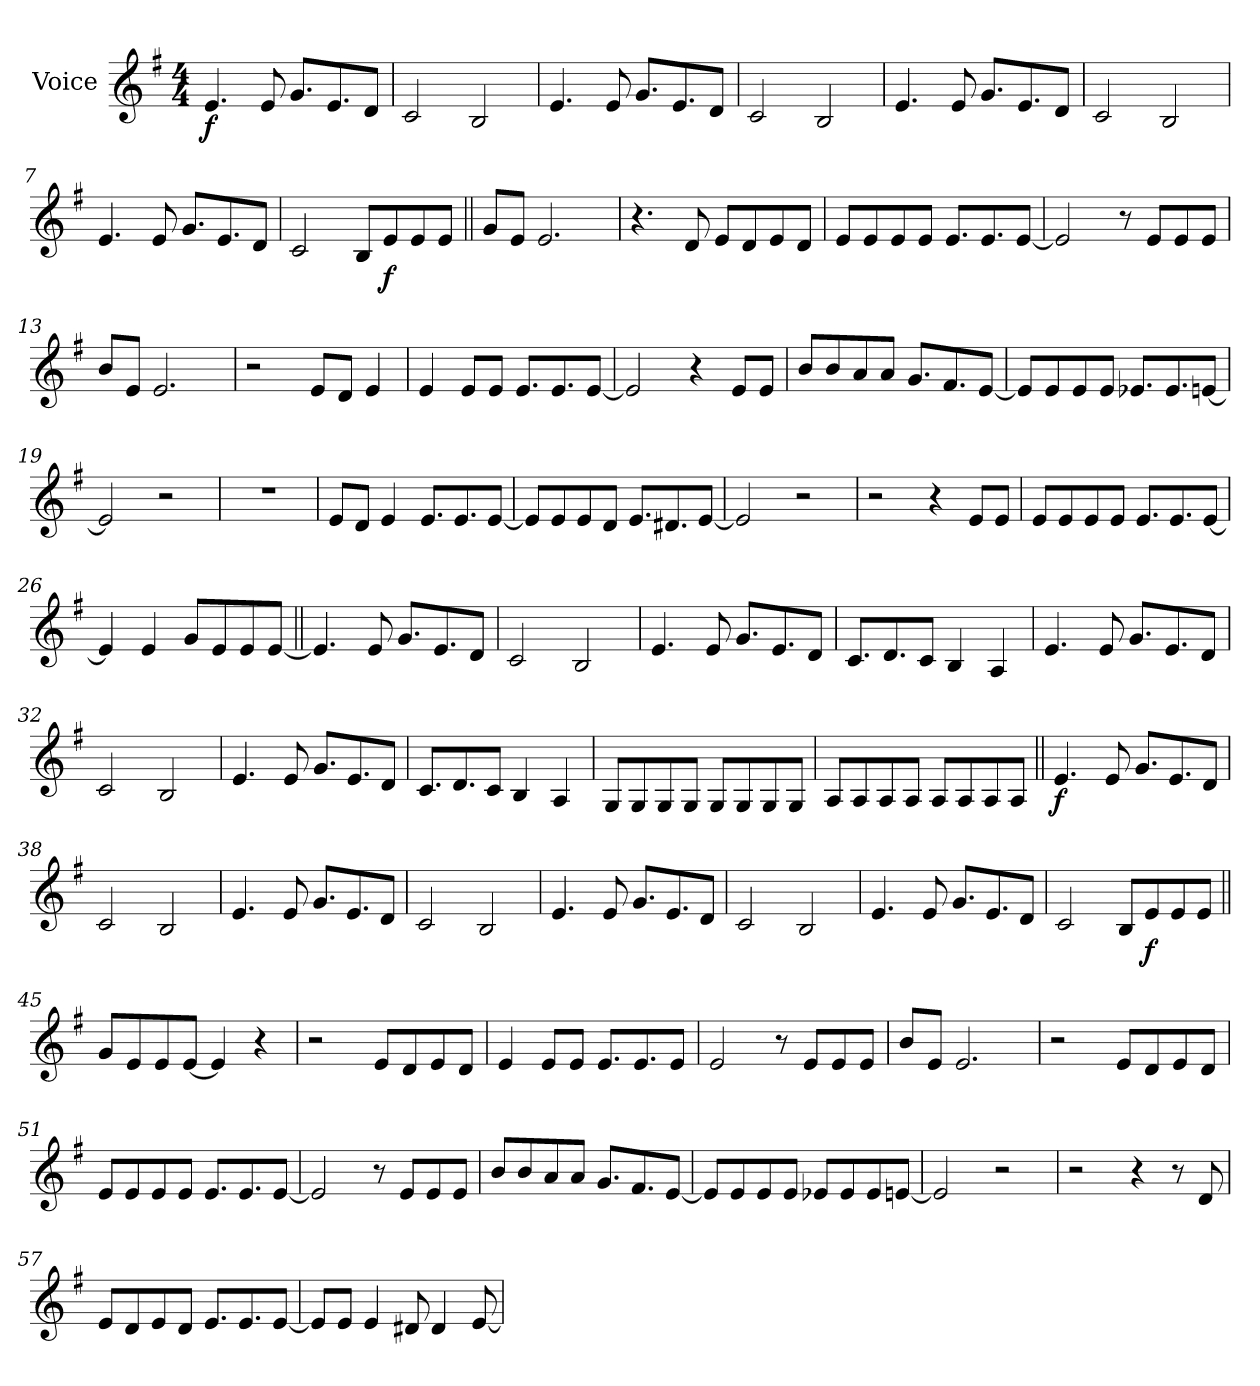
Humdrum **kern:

**kern	**dynam
*part1	*part1
*staff1	*staff1
*I"Voice	*
*I'Vc.	*
*clefG2	*
*k[f#]	*
*M4/4	*
*MM140	*
=1	=1
!	!LO:DY:b
4.e!	f
8e!	.
8.g!L	.
8.e!	.
8d!J	.
=2	=2
2c!	.
2B!	.
=3	=3
4.e!	.
8e!	.
8.g!L	.
8.e!	.
8d!J	.
=4	=4
2c!	.
2B!	.
=5	=5
4.e!	.
8e!	.
8.g!L	.
8.e!	.
8d!J	.
=6	=6
2c!	.
2B!	.
=7	=7
4.e!	.
8e!	.
8.g!L	.
8.e!	.
8d!J	.
=8	=8
2c!	.
8B!L	.
!	!LO:DY:b
8e	f
8e	.
8eJ	.
=9||	=9||
8gL	.
8eJ	.
2.e	.
=10	=10
4.r	.
8d	.
8eL	.
8d	.
8e	.
8dJ	.
=11	=11
8eL	.
8e	.
8e	.
8eJ	.
8.eL	.
8.e	.
[8eJ	.
=12	=12
2e]	.
8r	.
8eL	.
8e	.
8eJ	.
=13	=13
8bL	.
8eJ	.
2.e	.
=14	=14
2r	.
8eL	.
8dJ	.
4e	.
=15	=15
4e	.
8eL	.
8eJ	.
8.eL	.
8.e	.
[8eJ	.
=16	=16
2e]	.
4r	.
8eL	.
8eJ	.
=17	=17
8bL	.
8b	.
8a	.
8aJ	.
8.gL	.
8.f#	.
[8eJ	.
=18	=18
8eL]	.
8e	.
8e	.
8eJ	.
8.e-XL	.
8.e-	.
[8enJ	.
=19	=19
2e]	.
2r	.
=20	=20
1r	.
=21	=21
8eL	.
8dJ	.
4e	.
8.eL	.
8.e	.
[8eJ	.
=22	=22
8eL]	.
8e	.
8e	.
8dJ	.
8.eL	.
8.d#X	.
[8eJ	.
=23	=23
2e]	.
2r	.
=24	=24
2r	.
4r	.
8eL	.
8eJ	.
=25	=25
8eL	.
8e	.
8e	.
8eJ	.
8.eL	.
8.e	.
[8eJ	.
=26	=26
4e]	.
4e	.
8gL	.
8e	.
8e	.
[8eJ	.
=27||	=27||
4.e]	.
8e	.
8.gL	.
8.e	.
8dJ	.
=28	=28
2c	.
2B	.
=29	=29
4.e	.
8e	.
8.gL	.
8.e	.
8dJ	.
=30	=30
8.cL	.
8.d	.
8cJ	.
4B	.
4A	.
=31	=31
4.e	.
8e	.
8.gL	.
8.e	.
8dJ	.
=32	=32
2c	.
2B	.
=33	=33
4.e	.
8e	.
8.gL	.
8.e	.
8dJ	.
=34	=34
8.cL	.
8.d	.
8cJ	.
4B	.
4A	.
=35	=35
8GL	.
8G	.
8G	.
8GJ	.
8GL	.
8G	.
8G	.
8GJ	.
=36	=36
8AL	.
8A	.
8A	.
8AJ	.
8AL	.
8A	.
8A	.
8AJ	.
=37||	=37||
!	!LO:DY:b
4.e!	f
8e!	.
8.g!L	.
8.e!	.
8d!J	.
=38	=38
2c!	.
2B!	.
=39	=39
4.e!	.
8e!	.
8.g!L	.
8.e!	.
8d!J	.
=40	=40
2c!	.
2B!	.
=41	=41
4.e!	.
8e!	.
8.g!L	.
8.e!	.
8d!J	.
=42	=42
2c!	.
2B!	.
=43	=43
4.e!	.
8e!	.
8.g!L	.
8.e!	.
8d!J	.
=44	=44
2c!	.
8B!L	.
!	!LO:DY:b
8e	f
8e	.
8eJ	.
=45||	=45||
8gL	.
8e	.
8e	.
[8eJ	.
4e]	.
4r	.
=46	=46
2r	.
8eL	.
8d	.
8e	.
8dJ	.
=47	=47
4e	.
8eL	.
8eJ	.
8.eL	.
8.e	.
8eJ	.
=48	=48
2e	.
8r	.
8eL	.
8e	.
8eJ	.
=49	=49
8bL	.
8eJ	.
2.e	.
=50	=50
2r	.
8eL	.
8d	.
8e	.
8dJ	.
=51	=51
8eL	.
8e	.
8e	.
8eJ	.
8.eL	.
8.e	.
[8eJ	.
=52	=52
2e]	.
8r	.
8eL	.
8e	.
8eJ	.
=53	=53
8bL	.
8b	.
8a	.
8aJ	.
8.gL	.
8.f#	.
[8eJ	.
=54	=54
8eL]	.
8e	.
8e	.
8eJ	.
8e-XL	.
8e-	.
8e-	.
[8enJ	.
=55	=55
2e]	.
2r	.
=56	=56
2r	.
4r	.
8r	.
8d	.
=57	=57
8eL	.
8d	.
8e	.
8dJ	.
8.eL	.
8.e	.
[8eJ	.
=58	=58
8eL]	.
8eJ	.
4e	.
8d#X	.
4d#	.
[8e	.
=	=
*-	*-
